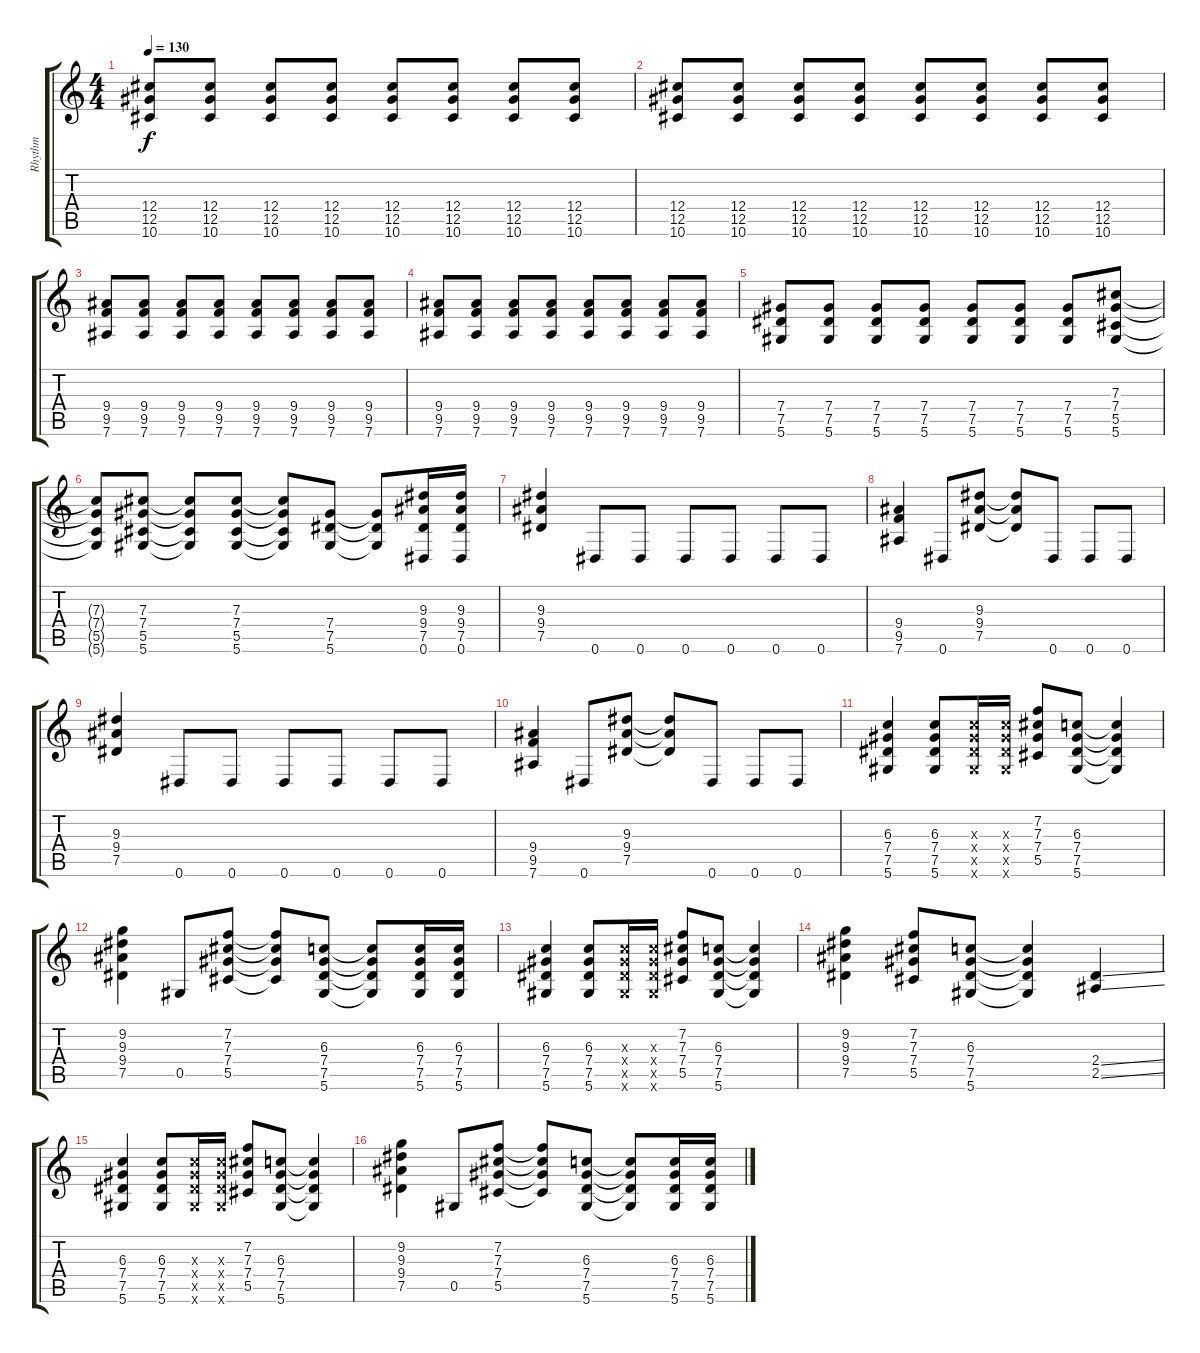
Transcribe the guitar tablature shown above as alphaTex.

\track ("Rhythm" "Rhythm") {instrument overdrivenguitar}
\staff {score tabs}
\tuning (Eb4 Bb3 Gb3 Db3 Ab2 Eb2) {hide}
\ts (4 4)
\tempo 130
\clef g2
\ks c
(12.4 12.5 10.6).8{dy f} (12.4 12.5 10.6).8 (12.4 12.5 10.6).8 (12.4 12.5 10.6).8 (12.4 12.5 10.6).8 (12.4 12.5 10.6).8 (12.4 12.5 10.6).8 (12.4 12.5 10.6).8 |
(12.4 12.5 10.6).8 (12.4 12.5 10.6).8 (12.4 12.5 10.6).8 (12.4 12.5 10.6).8 (12.4 12.5 10.6).8 (12.4 12.5 10.6).8 (12.4 12.5 10.6).8 (12.4 12.5 10.6).8 |
(9.4 9.5 7.6).8 (9.4 9.5 7.6).8 (9.4 9.5 7.6).8 (9.4 9.5 7.6).8 (9.4 9.5 7.6).8 (9.4 9.5 7.6).8 (9.4 9.5 7.6).8 (9.4 9.5 7.6).8 |
(9.4 9.5 7.6).8 (9.4 9.5 7.6).8 (9.4 9.5 7.6).8 (9.4 9.5 7.6).8 (9.4 9.5 7.6).8 (9.4 9.5 7.6).8 (9.4 9.5 7.6).8 (9.4 9.5 7.6).8 |
(7.4 7.5 5.6).8 (7.4 7.5 5.6).8 (7.4 7.5 5.6).8 (7.4 7.5 5.6).8 (7.4 7.5 5.6).8 (7.4 7.5 5.6).8 (7.4 7.5 5.6).8 (7.3 7.4 5.5 5.6).8 |
(7.3{t} 7.4{t} 5.5{t} 5.6{t}).8 (7.3 7.4 5.5 5.6).8 (7.3{t} 7.4{t} 5.5{t} 5.6{t}).8 (7.3 7.4 5.5 5.6).8 (7.3{t} 7.4{t} 5.5{t} 5.6{t}).8 (7.4 7.5 5.6).8 (7.4{t} 7.5{t} 5.6{t}).8 (9.3 9.4 7.5 0.6).16 (9.3 9.4 7.5 0.6).16 |
(9.3 9.4 7.5).4 0.6.8 0.6.8 0.6.8 0.6.8 0.6.8 0.6.8 |
(9.4 9.5 7.6).4 0.6.8 (9.3 9.4 7.5).8 (9.3{t} 9.4{t} 7.5{t}).8 0.6.8 0.6.8 0.6.8 |
(9.3 9.4 7.5).4 0.6.8 0.6.8 0.6.8 0.6.8 0.6.8 0.6.8 |
(9.4 9.5 7.6).4 0.6.8 (9.3 9.4 7.5).8 (9.3{t} 9.4{t} 7.5{t}).8 0.6.8 0.6.8 0.6.8 |
(6.3 7.4 7.5 5.6).4 (6.3 7.4 7.5 5.6).8 (6.3{x} 7.4{x} 7.5{x} 5.6{x}).16 (6.3{x} 7.4{x} 7.5{x} 5.6{x}).16 (7.2 7.3 7.4 5.5).8 (6.3 7.4 7.5 5.6).8 (6.3{t} 7.4{t} 7.5{t} 5.6{t}).4 |
(9.2 9.3 9.4 7.5).4 0.5.8 (7.2 7.3 7.4 5.5).8 (7.2{t} 7.3{t} 7.4{t} 5.5{t}).8 (6.3 7.4 7.5 5.6).8 (6.3{t} 7.4{t} 7.5{t} 5.6{t}).8 (6.3 7.4 7.5 5.6).16 (6.3 7.4 7.5 5.6).16 |
(6.3 7.4 7.5 5.6).4 (6.3 7.4 7.5 5.6).8 (6.3{x} 7.4{x} 7.5{x} 5.6{x}).16 (6.3{x} 7.4{x} 7.5{x} 5.6{x}).16 (7.2 7.3 7.4 5.5).8 (6.3 7.4 7.5 5.6).8 (6.3{t} 7.4{t} 7.5{t} 5.6{t}).4 |
(9.2 9.3 9.4 7.5).4 (7.2 7.3 7.4 5.5).8 (6.3 7.4 7.5 5.6).8 (6.3{t} 7.4{t} 7.5{t} 5.6{t}).4 (2.4{ss} 2.5{ss}).4 |
(6.3 7.4 7.5 5.6).4 (6.3 7.4 7.5 5.6).8 (6.3{x} 7.4{x} 7.5{x} 5.6{x}).16 (6.3{x} 7.4{x} 7.5{x} 5.6{x}).16 (7.2 7.3 7.4 5.5).8 (6.3 7.4 7.5 5.6).8 (6.3{t} 7.4{t} 7.5{t} 5.6{t}).4 |
(9.2 9.3 9.4 7.5).4 0.5.8 (7.2 7.3 7.4 5.5).8 (7.2{t} 7.3{t} 7.4{t} 5.5{t}).8 (6.3 7.4 7.5 5.6).8 (6.3{t} 7.4{t} 7.5{t} 5.6{t}).8 (6.3 7.4 7.5 5.6).16 (6.3 7.4 7.5 5.6).16
